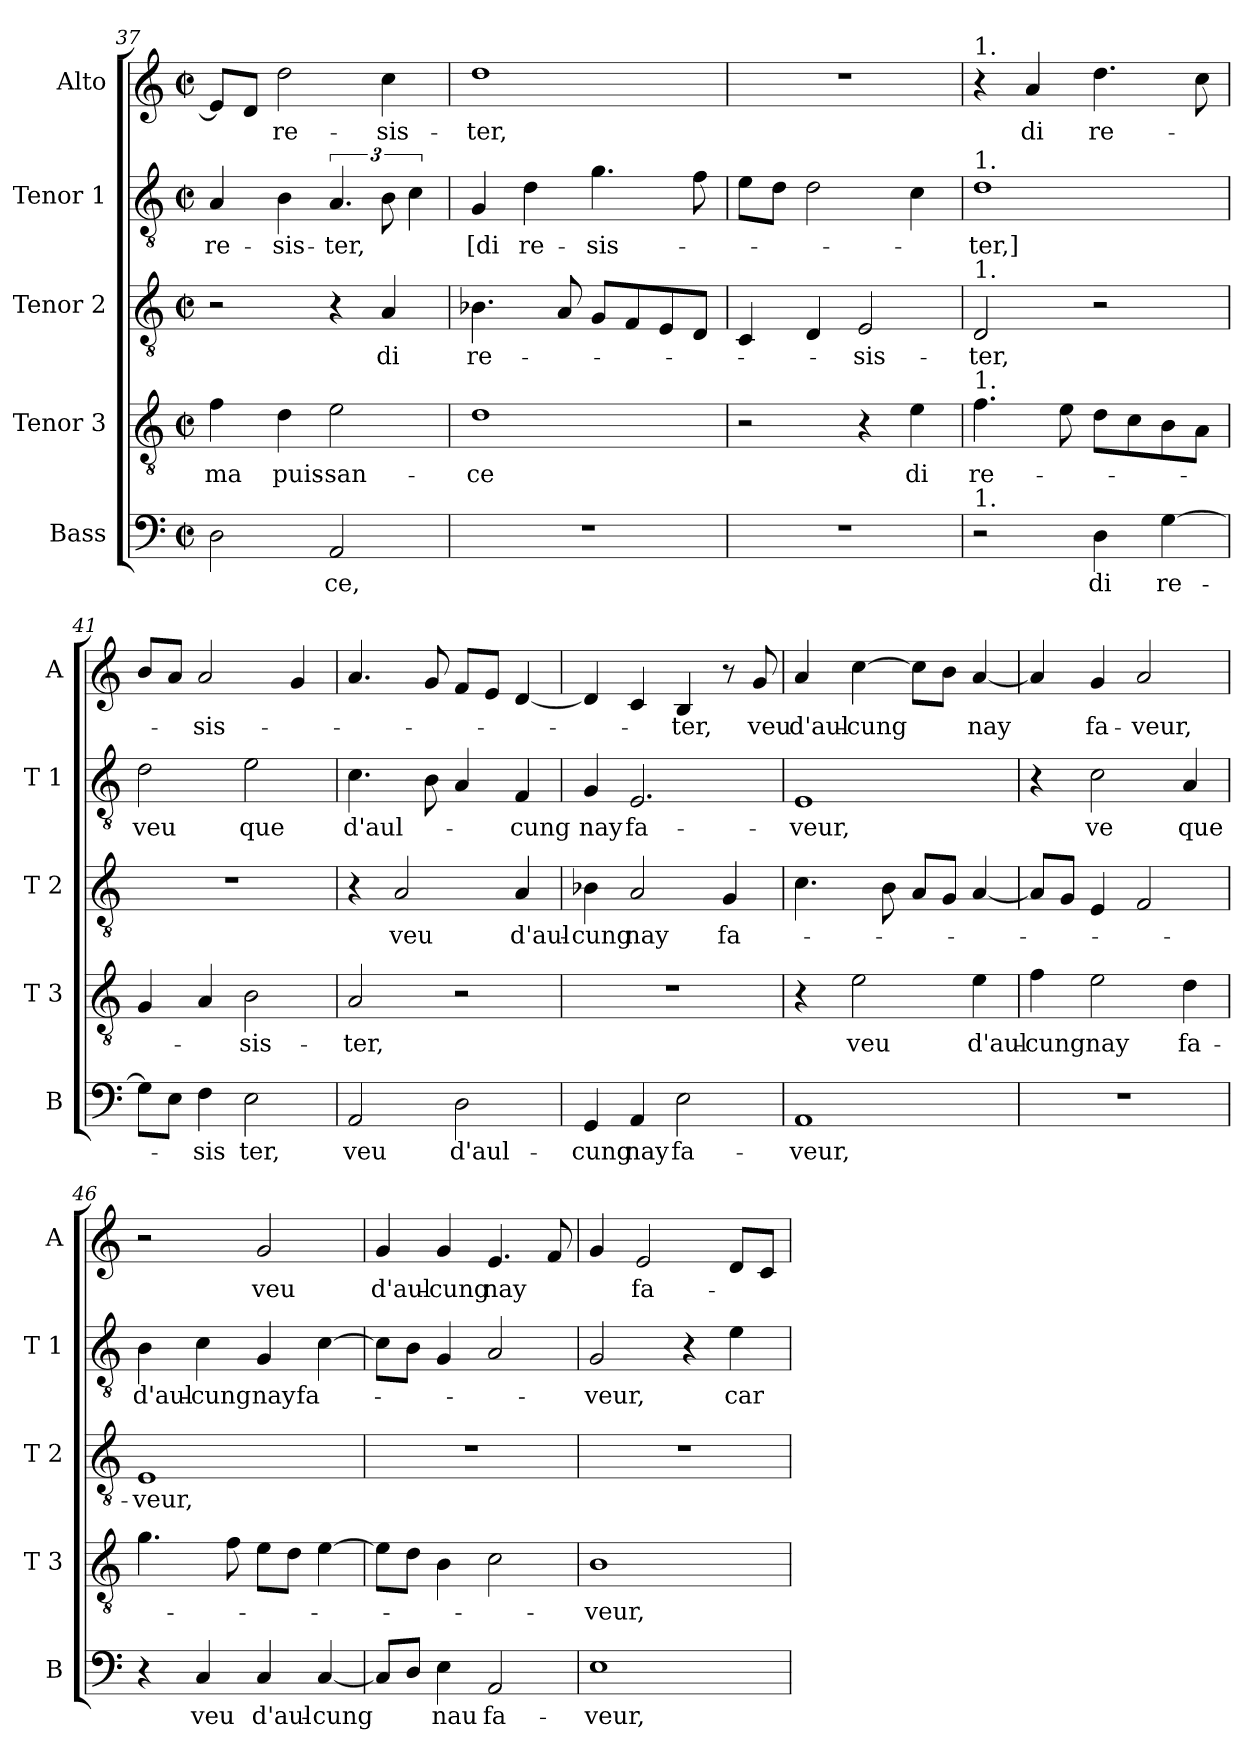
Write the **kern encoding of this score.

**kern	**text	**kern	**text	**kern	**text	**kern	**text	**kern	**text
*part5	*part5	*part4	*part4	*part3	*part3	*part2	*part2	*part1	*part1
*staff5	*staff5	*staff4	*staff4	*staff3	*staff3	*staff2	*staff2	*staff1	*staff1
*I"Bass	*	*I"Tenor 3	*	*I"Tenor 2	*	*I"Tenor 1	*	*I"Alto	*
*I'B	*	*I'T 3	*	*I'T 2	*	*I'T 1	*	*I'A	*
*clefF4	*	*clefGv2	*	*clefGv2	*	*clefGv2	*	*clefG2	*
*k[]	*	*k[]	*	*k[]	*	*k[]	*	*k[]	*
*C:	*	*C:	*	*C:	*	*C:	*	*C:	*
*M2/2	*	*M2/2	*	*M2/2	*	*M2/2	*	*M2/2	*
*met(c|)	*	*met(c|)	*	*met(c|)	*	*met(c|)	*	*met(c|)	*
=37	=37	=37	=37	=37	=37	=37	=37	=37	=37
2D\	.	4f\	ma	2r	.	4A/	re-	8e/L]	.
.	.	.	.	.	.	.	.	8d/J	.
.	.	4d\	puis-	.	.	4B\	-sis-	2dd\	re-
2AA/	-ce,	2e\	-san-	4r	.	6.A/	-ter,	.	.
.	.	.	.	4A/	di	12B\	.	4cc\	-sis-
.	.	.	.	.	.	6c\	.	.	.
=38	=38	=38	=38	=38	=38	=38	=38	=38	=38
1r	.	1d	-ce	4.B-X\	re-	4G/	[di	1dd	-ter,
.	.	.	.	.	.	4d\	re-	.	.
.	.	.	.	8A/	.	.	.	.	.
.	.	.	.	8G/L	.	4.g\	-sis-	.	.
.	.	.	.	8F/	.	.	.	.	.
.	.	.	.	8E/	.	.	.	.	.
.	.	.	.	8D/J	.	8f\	.	.	.
=39	=39	=39	=39	=39	=39	=39	=39	=39	=39
1r	.	2r	.	4C/	.	8e\L	.	1r	.
.	.	.	.	.	.	8d\J	.	.	.
.	.	.	.	4D/	.	2d\	.	.	.
.	.	4r	.	2E/	-sis-	.	.	.	.
.	.	4e\	di	.	.	4c\	.	.	.
=40	=40	=40	=40	=40	=40	=40	=40	=40	=40
!	!	!	!	!	!	!	!	!LO:TX:a:t=1.	!
!	!	!	!	!	!	!LO:TX:a:t=1.	!	!	!
!	!	!	!	!LO:TX:a:t=1.	!	!	!	!	!
!	!	!LO:TX:a:t=1.	!	!	!	!	!	!	!
!LO:TX:a:t=1.	!	!	!	!	!	!	!	!	!
2r	.	4.f\	re-	2D/	-ter,	1d	-ter,]	4r	.
.	.	.	.	.	.	.	.	4a/	di
.	.	8e\	.	.	.	.	.	.	.
4D\	di	8d\L	.	2r	.	.	.	4.dd\	re-
.	.	8c\	.	.	.	.	.	.	.
[4G\	re-	8B\	.	.	.	.	.	.	.
.	.	8A\J	.	.	.	.	.	8cc\	.
=41	=41	=41	=41	=41	=41	=41	=41	=41	=41
8G\L]	.	4G/	.	1r	.	2d\	veu	8b/L	.
8E\J	.	.	.	.	.	.	.	8a/J	.
4F\	-sis	4A/	.	.	.	.	.	2a/	-sis-
2E\	ter,	2B\	-sis-	.	.	2e\	que	.	.
.	.	.	.	.	.	.	.	4g/	.
!!LO:LB:g=z
=42	=42	=42	=42	=42	=42	=42	=42	=42	=42
2AA/	veu	2A/	-ter,	4r	.	4.c\	d'aul-	4.a/	.
.	.	.	.	2A/	veu	.	.	.	.
.	.	.	.	.	.	8B\	.	8g/	.
2D\	d'aul-	2r	.	.	.	4A/	.	8f/L	.
.	.	.	.	.	.	.	.	8e/J	.
.	.	.	.	4A/	d'aul-	4F/	-cung	[4d/	.
=43	=43	=43	=43	=43	=43	=43	=43	=43	=43
4GG/	-cung	1r	.	4B-X\	-cung	4G/	nay	4d/]	.
4AA/	nay	.	.	2A/	nay	2.E/	fa-	4c/	.
2E\	fa-	.	.	.	.	.	.	4B/	-ter,
.	.	.	.	4G/	fa-	.	.	8r	.
.	.	.	.	.	.	.	.	8g/	veu
=44	=44	=44	=44	=44	=44	=44	=44	=44	=44
1AA	-veur,	4r	.	4.c\	.	1E	-veur,	4a/	d'aul-
.	.	2e\	veu	.	.	.	.	[4cc\	-cung
.	.	.	.	8B\	.	.	.	.	.
.	.	.	.	8A/L	.	.	.	8cc\L]	.
.	.	.	.	8G/J	.	.	.	8b\J	.
.	.	4e\	d'aul-	[4A/	.	.	.	[4a/	nay
=45	=45	=45	=45	=45	=45	=45	=45	=45	=45
1r	.	4f\	-cung	8A/L]	.	4r	.	4a/]	.
.	.	.	.	8G/J	.	.	.	.	.
.	.	2e\	nay	4E/	.	2c\	ve	4g/	fa-
.	.	.	.	2F/	.	.	.	2a/	-veur,
.	.	4d\	fa-	.	.	4A/	que	.	.
=46	=46	=46	=46	=46	=46	=46	=46	=46	=46
4r	.	4.g\	.	1E	-veur,	4B\	d'aul-	2r	.
4C/	veu	.	.	.	.	4c\	-cung	.	.
.	.	8f\	.	.	.	.	.	.	.
4C/	d'aul-	8e\L	.	.	.	4G/	nay	2g/	veu
.	.	8d\J	.	.	.	.	.	.	.
[4C/	-cung	[4e\	.	.	.	[4c\	fa-	.	.
!!LO:PB:g=z
=47	=47	=47	=47	=47	=47	=47	=47	=47	=47
8C/L]	.	8e\L]	.	1r	.	8c\L]	.	4g/	d'aul-
8D/J	.	8d\J	.	.	.	8B\J	.	.	.
4E\	nau	4B\	.	.	.	4G/	.	4g/	-cung
2AA/	fa-	2c\	.	.	.	2A/	.	4.e/	nay
.	.	.	.	.	.	.	.	8f/	.
=48	=48	=48	=48	=48	=48	=48	=48	=48	=48
1E	-veur,	1B	-veur,	1r	.	2G/	-veur,	4g/	.
.	.	.	.	.	.	.	.	2e/	fa-
.	.	.	.	.	.	4r	.	.	.
.	.	.	.	.	.	4e\	car	8d/L	.
.	.	.	.	.	.	.	.	8c/J	.
=	=	=	=	=	=	=	=	=	=
*-	*-	*-	*-	*-	*-	*-	*-	*-	*-
